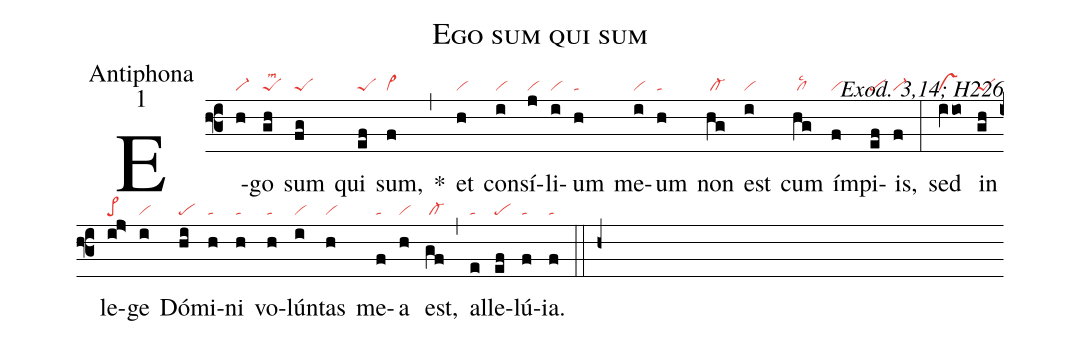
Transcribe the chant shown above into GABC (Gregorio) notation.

name:Ego sum qui sum;
office-part:Antiphona;
mode:1;
commentary:Exod. 3,14; H226;
nabc-lines:1;
%%
(f3)E(h|vi-)go(gh|peSlsm2) sum(fg|peS) qui(ef|peS) sum,(f|vi>)    *(,)
et(h|vi) con(i|vi)sí(j|vi)li(i|vi)um(h|ta) me(i|vi)um(h|ta)
non(hg|/cl-) est(i|vi) cum(hg|/cllsc2) ím(f|vi)pi(ef|pe)is,(f|vi-) (:)
sed(iVio|vs) in(gh|peS) le(ij>|pe>)ge(i|vi)
Dó(hi|pe)mi(h|ta)ni(h|ta) vo(h|ta)lún(i|vi)tas(h|vi) me(f|ta)a(h|vi) est,(gf|/cl-) (,)
al(e|ta)le(ef|pe)lú(f|ta)ia.(f|ta) (::h+)
